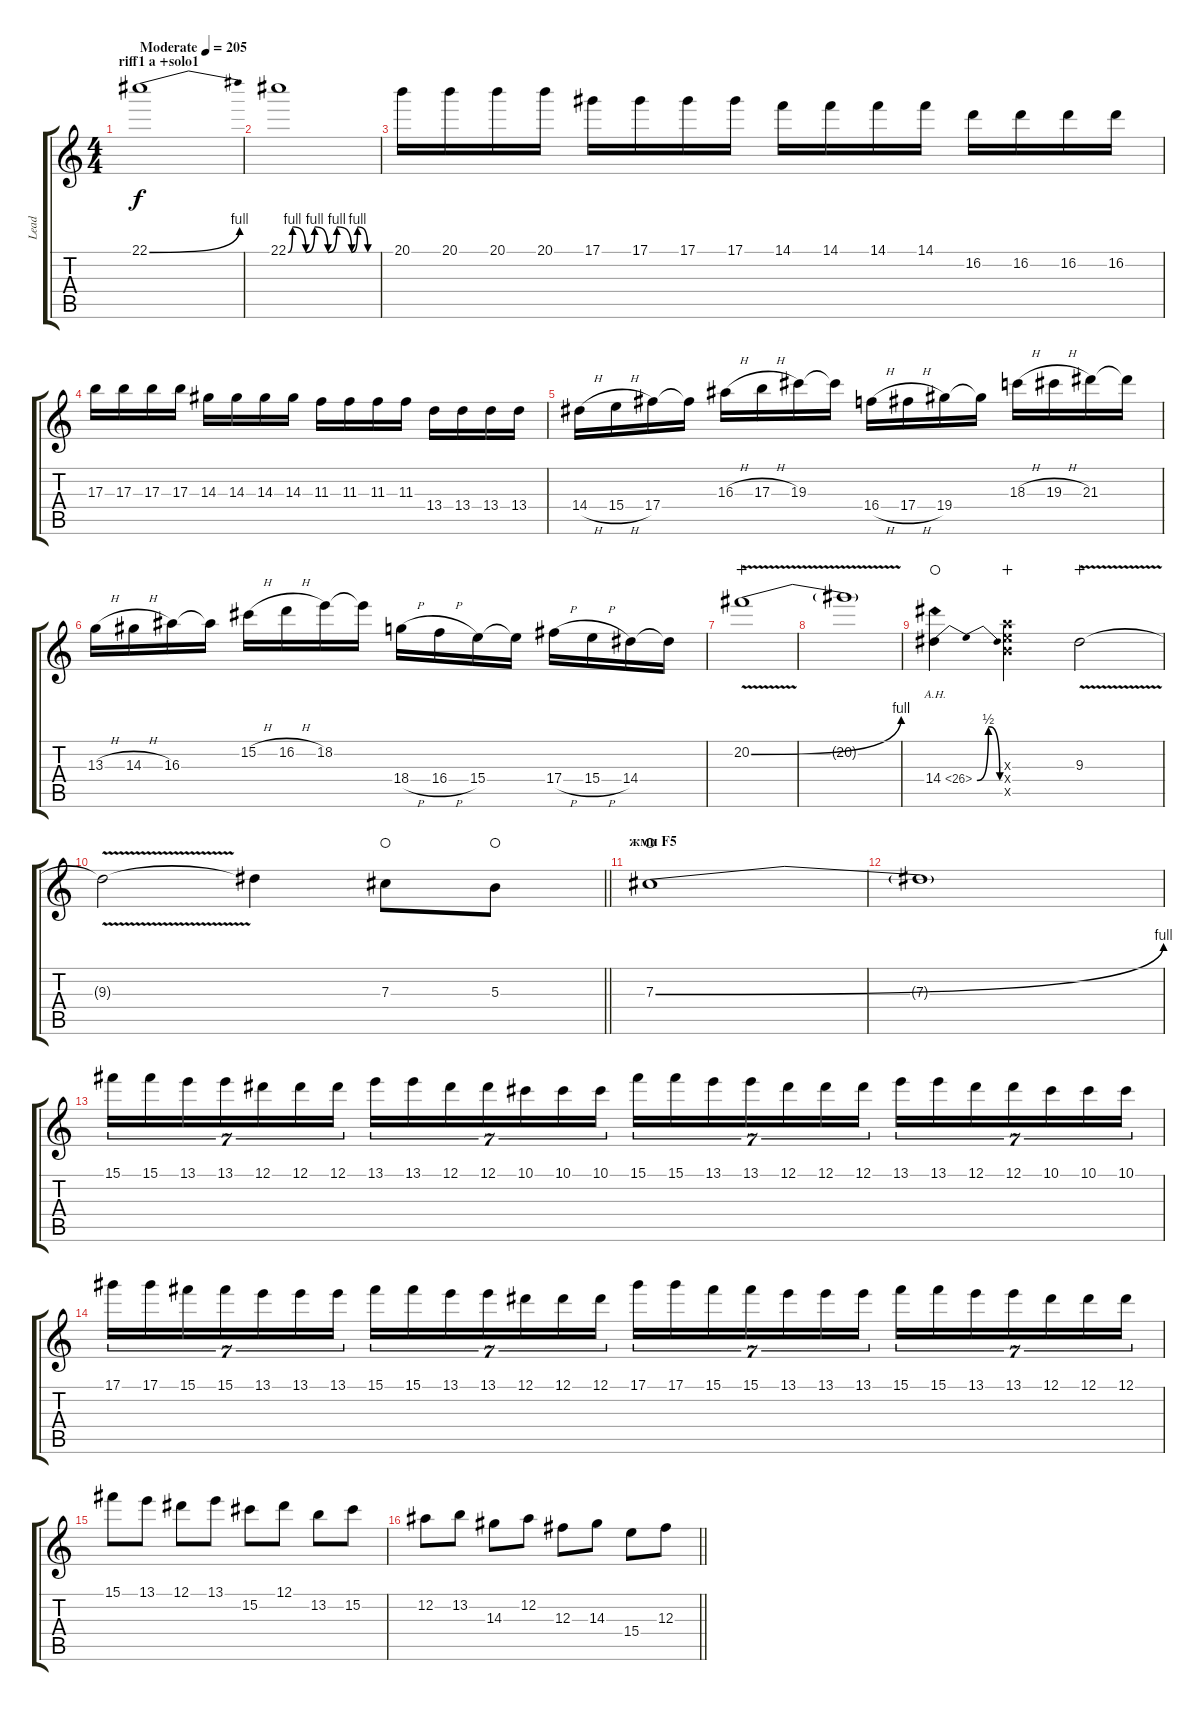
\track ("Lead" "Lead") {instrument distortionguitar}
\staff {score tabs}
\tuning (Eb4 Bb3 Gb3 Db3 Ab2 Eb2) {hide}
\ts (4 4)
\section ("" "riff1 a +solo1")
\tempo (205 "Moderate")
\clef g2
\ks c
22.1{be (bend 0 0 60 4)}.1{dy f instrument distortionguitar} |
22.1{be (custom 0 0 3 4 12 0 18 4 27 0 33 4 43 0 47 4 54 0 60 0)}.1 |
20.1.16 20.1.16 20.1.16 20.1.16 17.1.16 17.1.16 17.1.16 17.1.16 14.1.16 14.1.16 14.1.16 14.1.16 16.2.16 16.2.16 16.2.16 16.2.16 |
17.3.16 17.3.16 17.3.16 17.3.16 14.3.16 14.3.16 14.3.16 14.3.16 11.3.16 11.3.16 11.3.16 11.3.16 13.4.16 13.4.16 13.4.16 13.4.16 |
14.4{h}.16 15.4{h}.16 17.4.16 17.4{t}.16 16.3{h}.16 17.3{h}.16 19.3.16 19.3{t}.16 16.4{h}.16 17.4{h}.16 19.4.16 19.4{t}.16 18.3{h}.16 19.3{h}.16 21.3.16 21.3{t}.16 |
13.3{h}.16 14.3{h}.16 16.3.16 16.3{t}.16 15.2{h}.16 16.2{h}.16 18.2.16 18.2{t}.16 18.4{h}.16 16.4{h}.16 15.4.16 15.4{t}.16 17.4{h}.16 15.4{h}.16 14.4.16 14.4{t}.16 |
20.2{be (bend 0 0 60 4) v}.1{wahc} |
20.2{t}.1 |
14.4{be (bendrelease 0 0 30 2 30 2 60 0) ah 12}.4{waho} (15.3{x} 15.4{x} 15.5{x}).4{wahc} 9.3{v}.2{wahc} |
\barLineRight lightlight
9.3{t}.2 9.3{t}.4 7.3.8{waho} 5.3.8{waho} |
\section ("" "жми F5")
7.3{be (bend 0 0 60 4)}.1{waho} |
7.3{t}.1 |
15.1.16{tu (7 4)} 15.1.16{tu (7 4)} 13.1.16{tu (7 4)} 13.1.16{tu (7 4)} 12.1.16{tu (7 4)} 12.1.16{tu (7 4)} 12.1.16{tu (7 4)} 13.1.16{tu (7 4)} 13.1.16{tu (7 4)} 12.1.16{tu (7 4)} 12.1.16{tu (7 4)} 10.1.16{tu (7 4)} 10.1.16{tu (7 4)} 10.1.16{tu (7 4)} 15.1.16{tu (7 4)} 15.1.16{tu (7 4)} 13.1.16{tu (7 4)} 13.1.16{tu (7 4)} 12.1.16{tu (7 4)} 12.1.16{tu (7 4)} 12.1.16{tu (7 4)} 13.1.16{tu (7 4)} 13.1.16{tu (7 4)} 12.1.16{tu (7 4)} 12.1.16{tu (7 4)} 10.1.16{tu (7 4)} 10.1.16{tu (7 4)} 10.1.16{tu (7 4)} |
17.1.16{tu (7 4)} 17.1.16{tu (7 4)} 15.1.16{tu (7 4)} 15.1.16{tu (7 4)} 13.1.16{tu (7 4)} 13.1.16{tu (7 4)} 13.1.16{tu (7 4)} 15.1.16{tu (7 4)} 15.1.16{tu (7 4)} 13.1.16{tu (7 4)} 13.1.16{tu (7 4)} 12.1.16{tu (7 4)} 12.1.16{tu (7 4)} 12.1.16{tu (7 4)} 17.1.16{tu (7 4)} 17.1.16{tu (7 4)} 15.1.16{tu (7 4)} 15.1.16{tu (7 4)} 13.1.16{tu (7 4)} 13.1.16{tu (7 4)} 13.1.16{tu (7 4)} 15.1.16{tu (7 4)} 15.1.16{tu (7 4)} 13.1.16{tu (7 4)} 13.1.16{tu (7 4)} 12.1.16{tu (7 4)} 12.1.16{tu (7 4)} 12.1.16{tu (7 4)} |
15.1.8 13.1.8 12.1.8 13.1.8 15.2.8 12.1.8 13.2.8 15.2.8 |
\barLineRight lightlight
12.2.8 13.2.8 14.3.8 12.2.8 12.3.8 14.3.8 15.4.8 12.3.8
